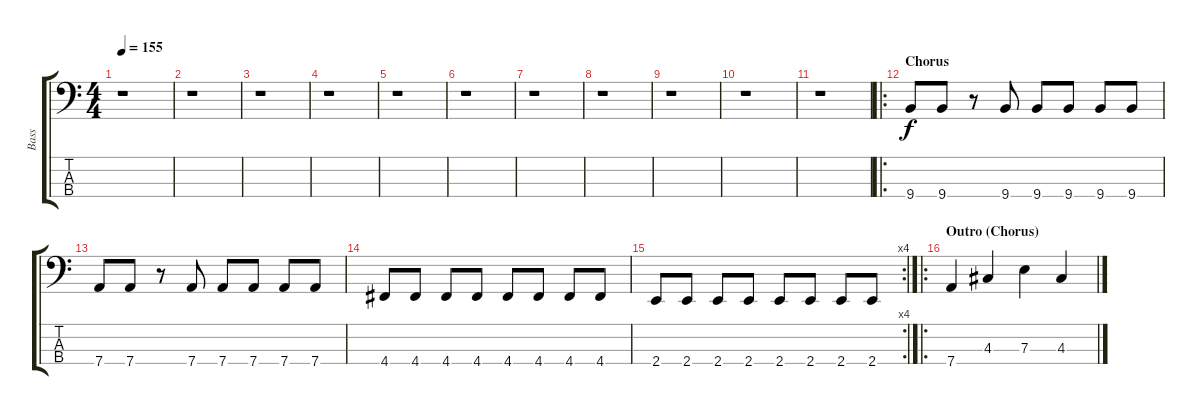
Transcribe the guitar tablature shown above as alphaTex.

\track ("Bass" "Bass") {instrument electricbassfinger}
\staff {score tabs}
\tuning (G2 D2 A1 D1) {hide}
\ts (4 4)
\tempo 155
\clef f4
\ks c
r.1{dy f} |
r.1 |
r.1 |
r.1 |
r.1 |
r.1 |
r.1 |
r.1 |
r.1 |
r.1 |
r.1 |
\ro
\section ("" "Chorus")
9.4.8 9.4.8 r.8 9.4.8 9.4.8 9.4.8 9.4.8 9.4.8 |
7.4.8 7.4.8 r.8 7.4.8 7.4.8 7.4.8 7.4.8 7.4.8 |
4.4.8 4.4.8 4.4.8 4.4.8 4.4.8 4.4.8 4.4.8 4.4.8 |
\rc 4
2.4.8 2.4.8 2.4.8 2.4.8 2.4.8 2.4.8 2.4.8 2.4.8 |
\ro
\section ("" "Outro (Chorus)")
7.4.4 4.3.4 7.3.4 4.3.4
